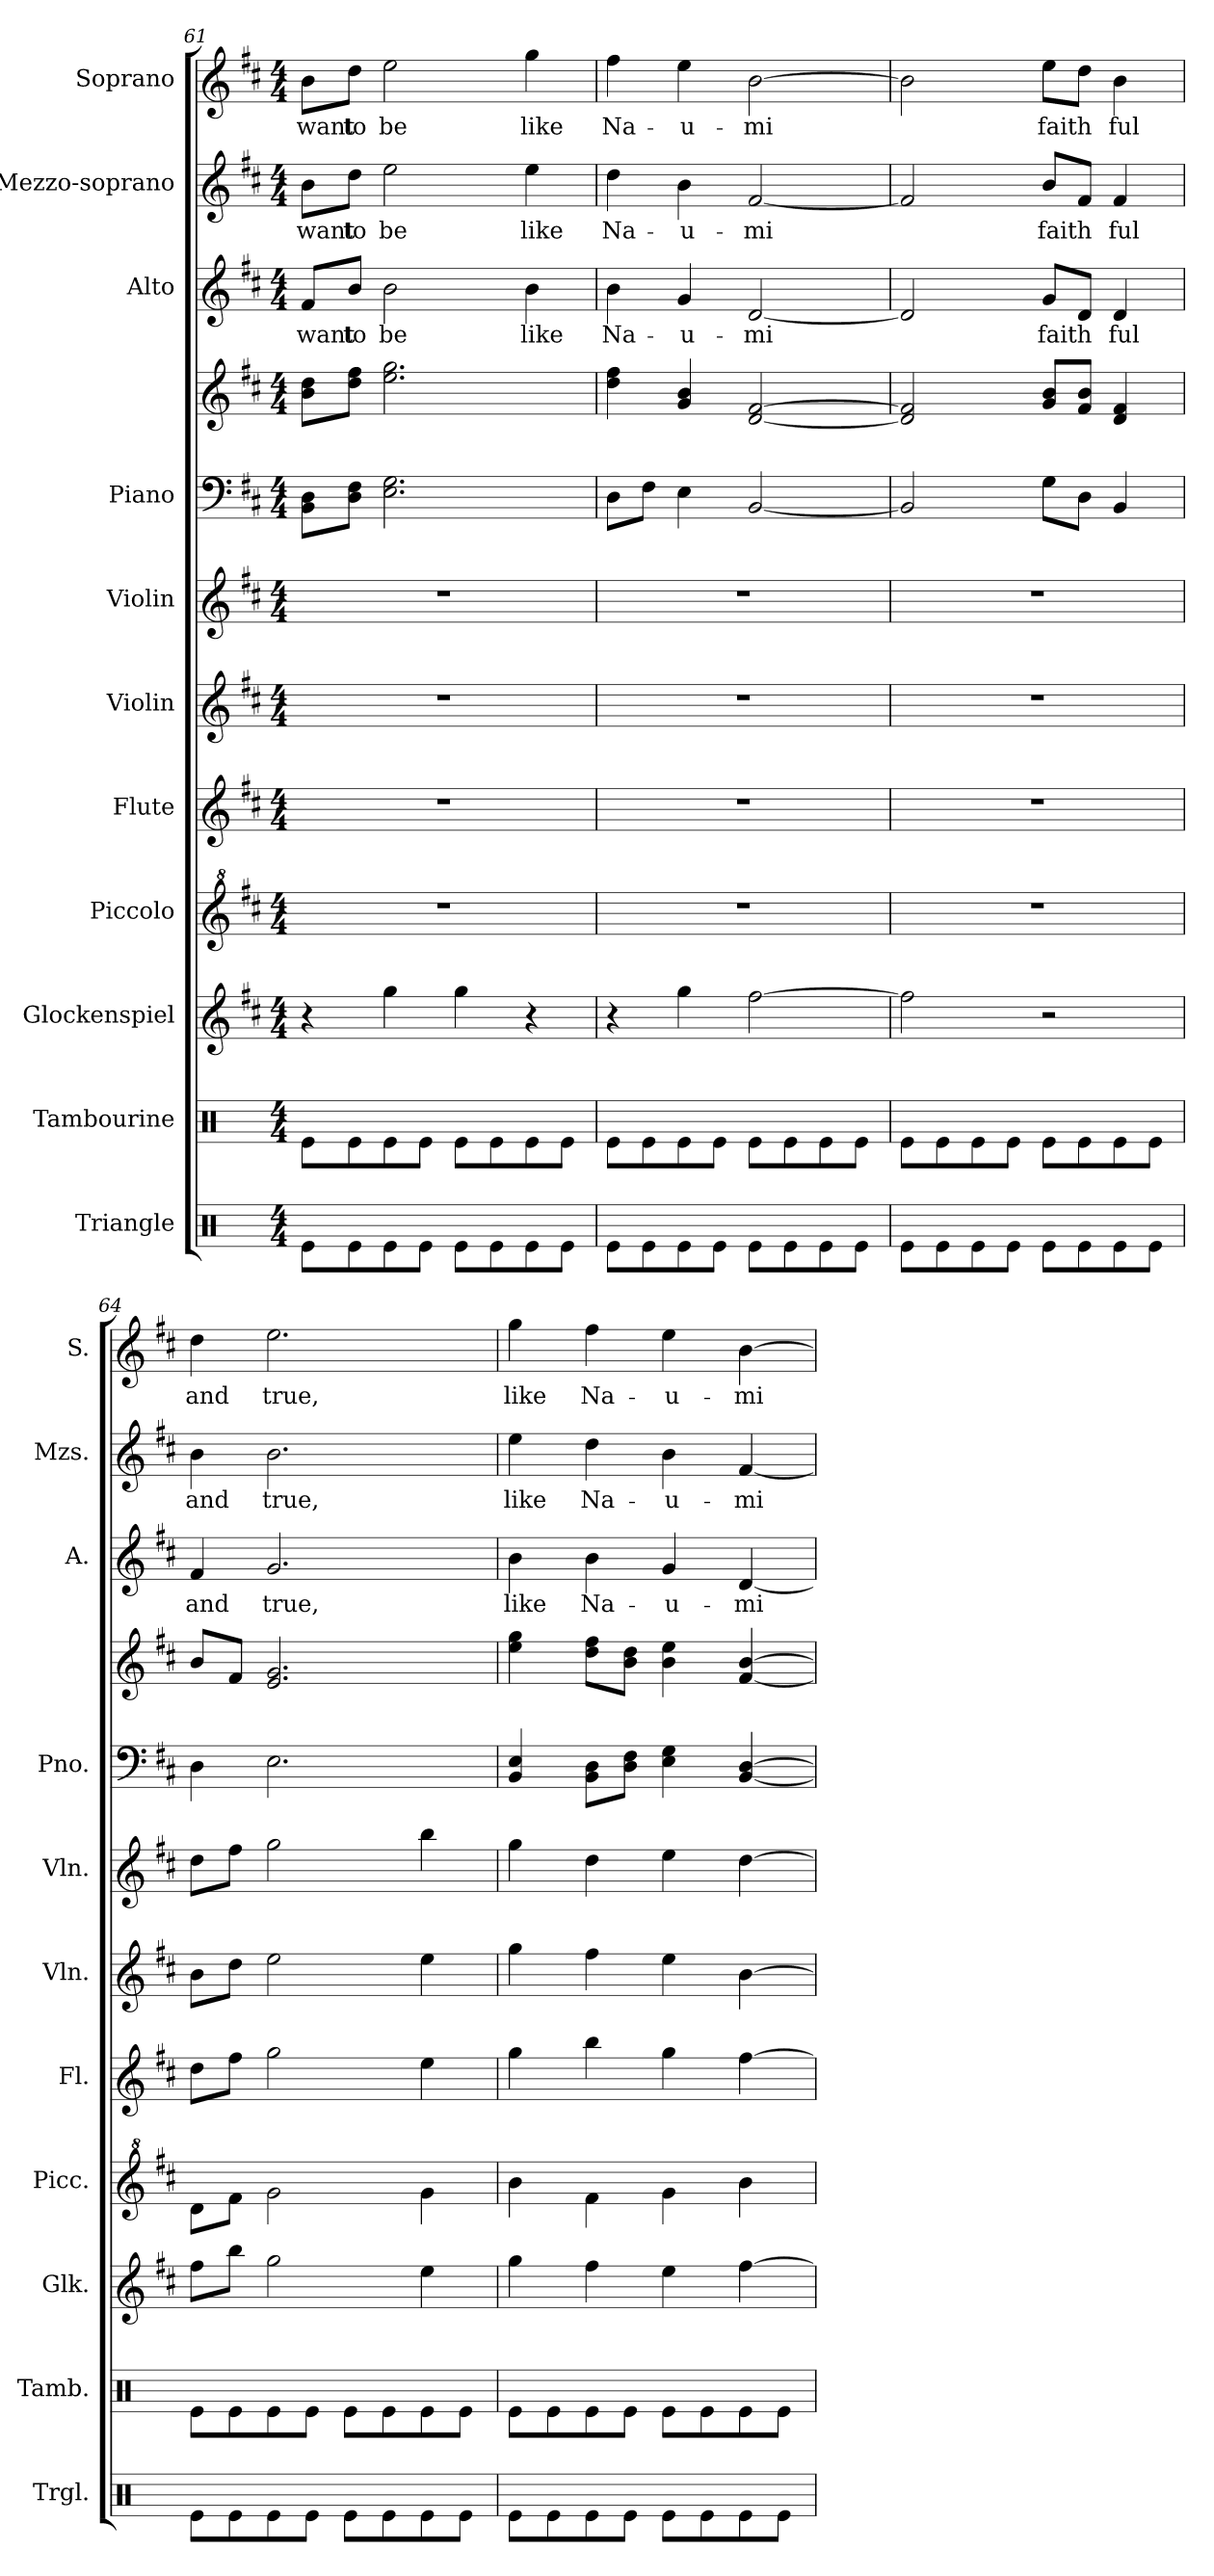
**kern	**kern	**kern	**kern	**kern	**kern	**kern	**kern	**kern	**kern	**text	**kern	**text	**kern	**text
*part11	*part10	*part9	*part8	*part7	*part6	*part5	*part4	*part4	*part3	*part3	*part2	*part2	*part1	*part1
*staff12	*staff11	*staff10	*staff9	*staff8	*staff7	*staff6	*staff5	*staff4	*staff3	*staff3	*staff2	*staff2	*staff1	*staff1
*I"Triangle	*I"Tambourine	*I"Glockenspiel	*I"Piccolo	*I"Flute	*I"Violin	*I"Violin	*I"Piano	*	*I"Alto	*	*I"Mezzo-soprano	*	*I"Soprano	*
*I'Trgl.	*I'Tamb.	*I'Glk.	*I'Picc.	*I'Fl.	*I'Vln.	*I'Vln.	*I'Pno.	*	*I'A.	*	*I'Mzs.	*	*I'S.	*
*clefX	*clefX	*clefG2	*clefG^2	*clefG2	*clefG2	*clefG2	*clefF4	*clefG2	*clefG2	*	*clefG2	*	*clefG2	*
*	*	*ITrd-14c-24	*ITrd-7c-12	*	*	*	*	*	*	*	*	*	*	*
*k[]	*k[]	*k[f#c#]	*k[f#c#]	*k[f#c#]	*k[f#c#]	*k[f#c#]	*k[f#c#]	*k[f#c#]	*k[f#c#]	*	*k[f#c#]	*	*k[f#c#]	*
*M4/4	*M4/4	*M4/4	*M4/4	*M4/4	*M4/4	*M4/4	*M4/4	*M4/4	*M4/4	*	*M4/4	*	*M4/4	*
=61	=61	=61	=61	=61	=61	=61	=61	=61	=61	=61	=61	=61	=61	=61
8Re\L	8Re\L	4r	1r	1r	1r	1r	8BB\ 8D\L	8b\ 8dd\L	8f#/L	want	8b\L	want	8b\L	want
8Re\	8Re\	.	.	.	.	.	8D\ 8F#\J	8dd\ 8ff#\J	8b/J	to	8dd\J	to	8dd\J	to
8Re\	8Re\	4gggg\	.	.	.	.	2.E\ 2.G\	2.ee\ 2.gg\	2b\	be	2ee\	be	2ee\	be
8Re\J	8Re\J	.	.	.	.	.	.	.	.	.	.	.	.	.
8Re\L	8Re\L	4gggg\	.	.	.	.	.	.	.	.	.	.	.	.
8Re\	8Re\	.	.	.	.	.	.	.	.	.	.	.	.	.
8Re\	8Re\	4r	.	.	.	.	.	.	4b\	like	4ee\	like	4gg\	like
8Re\J	8Re\J	.	.	.	.	.	.	.	.	.	.	.	.	.
!!LO:PB:g=z
=62	=62	=62	=62	=62	=62	=62	=62	=62	=62	=62	=62	=62	=62	=62
8Re\L	8Re\L	4r	1r	1r	1r	1r	8D\L	4dd\ 4ff#\	4b\	Na-	4dd\	Na-	4ff#\	Na-
8Re\	8Re\	.	.	.	.	.	8F#\J	.	.	.	.	.	.	.
8Re\	8Re\	4gggg\	.	.	.	.	4E\	4g/ 4b/	4g/	-u-	4b\	-u-	4ee\	-u-
8Re\J	8Re\J	.	.	.	.	.	.	.	.	.	.	.	.	.
8Re\L	8Re\L	[2ffff#\	.	.	.	.	[2BB/	[2d/ [2f#/	[2d/	-mi	[2f#/	-mi	[2b\	-mi
8Re\	8Re\	.	.	.	.	.	.	.	.	.	.	.	.	.
8Re\	8Re\	.	.	.	.	.	.	.	.	.	.	.	.	.
8Re\J	8Re\J	.	.	.	.	.	.	.	.	.	.	.	.	.
=63	=63	=63	=63	=63	=63	=63	=63	=63	=63	=63	=63	=63	=63	=63
8Re\L	8Re\L	2ffff#\]	1r	1r	1r	1r	2BB/]	2d/] 2f#/]	2d/]	.	2f#/]	.	2b\]	.
8Re\	8Re\	.	.	.	.	.	.	.	.	.	.	.	.	.
8Re\	8Re\	.	.	.	.	.	.	.	.	.	.	.	.	.
8Re\J	8Re\J	.	.	.	.	.	.	.	.	.	.	.	.	.
8Re\L	8Re\L	2r	.	.	.	.	8G\L	8g/ 8b/L	8g/L	faith	8b/L	-faith	8ee\L	-faith
8Re\	8Re\	.	.	.	.	.	8D\J	8f#/ 8b/J	8d/J	.	8f#/J	.	8dd\J	.
8Re\	8Re\	.	.	.	.	.	4BB/	4d/ 4f#/	4d/	ful	4f#/	ful	4b\	ful
8Re\J	8Re\J	.	.	.	.	.	.	.	.	.	.	.	.	.
=64	=64	=64	=64	=64	=64	=64	=64	=64	=64	=64	=64	=64	=64	=64
8Re\L	8Re\L	8ffff#\L	8ddd\L	8dd\L	8b\L	8dd\L	4D\	8b/L	4f#/	and	4b\	and	4dd\	and
8Re\	8Re\	8bbbb\J	8fff#\J	8ff#\J	8dd\J	8ff#\J	.	8f#/J	.	.	.	.	.	.
8Re\	8Re\	2gggg\	2ggg\	2gg\	2ee\	2gg\	2.E\	2.e/ 2.g/	2.g/	true,	2.b\	true,	2.ee\	true,
8Re\J	8Re\J	.	.	.	.	.	.	.	.	.	.	.	.	.
8Re\L	8Re\L	.	.	.	.	.	.	.	.	.	.	.	.	.
8Re\	8Re\	.	.	.	.	.	.	.	.	.	.	.	.	.
8Re\	8Re\	4eeee\	4ggg\	4ee\	4ee\	4bb\	.	.	.	.	.	.	.	.
8Re\J	8Re\J	.	.	.	.	.	.	.	.	.	.	.	.	.
=65	=65	=65	=65	=65	=65	=65	=65	=65	=65	=65	=65	=65	=65	=65
8Re\L	8Re\L	4gggg\	4bbb\	4gg\	4gg\	4gg\	4BB/ 4E/	4ee\ 4gg\	4b\	like	4ee\	like	4gg\	like
8Re\	8Re\	.	.	.	.	.	.	.	.	.	.	.	.	.
8Re\	8Re\	4ffff#\	4fff#\	4bb\	4ff#\	4dd\	8BB\ 8D\L	8dd\ 8ff#\L	4b\	Na-	4dd\	Na-	4ff#\	Na-
8Re\J	8Re\J	.	.	.	.	.	8D\ 8F#\J	8b\ 8dd\J	.	.	.	.	.	.
8Re\L	8Re\L	4eeee\	4ggg\	4gg\	4ee\	4ee\	4E\ 4G\	4b\ 4ee\	4g/	-u-	4b\	-u-	4ee\	-u-
8Re\	8Re\	.	.	.	.	.	.	.	.	.	.	.	.	.
8Re\	8Re\	[4ffff#\	4bbb\	[4ff#\	[4b\	[4dd\	[4BB/ [4D/	[4f#/ [4b/	[4d/	-mi	[4f#/	-mi	[4b\	-mi
8Re\J	8Re\J	.	.	.	.	.	.	.	.	.	.	.	.	.
=	=	=	=	=	=	=	=	=	=	=	=	=	=	=
*-	*-	*-	*-	*-	*-	*-	*-	*-	*-	*-	*-	*-	*-	*-
